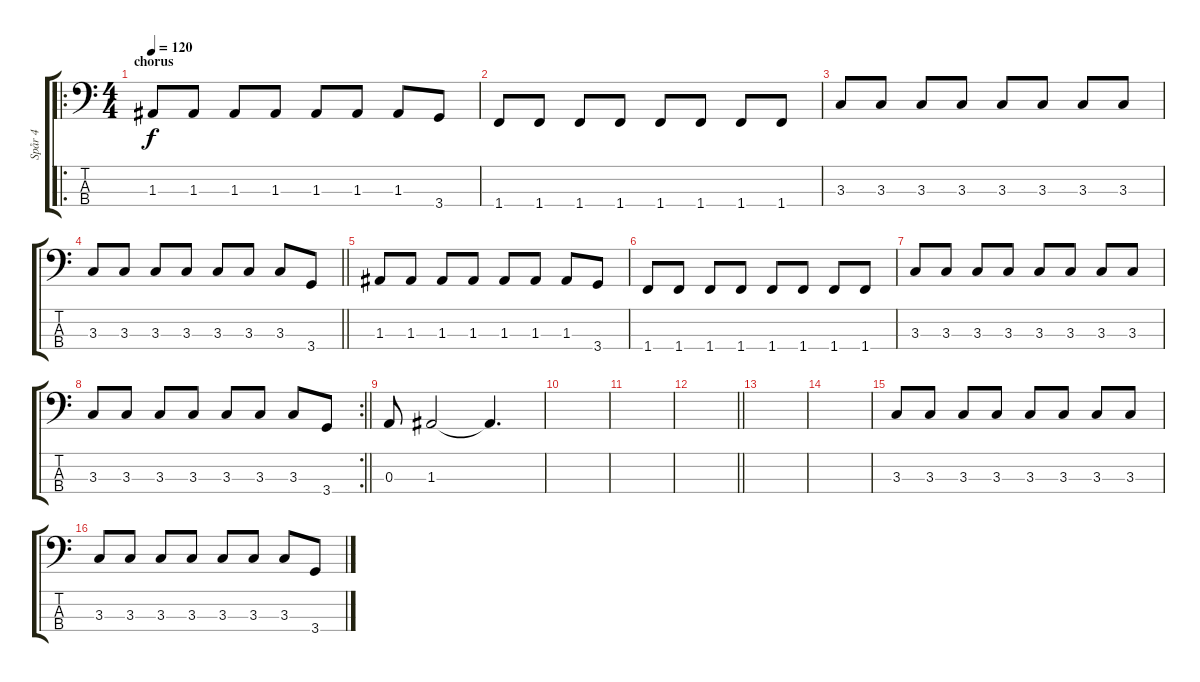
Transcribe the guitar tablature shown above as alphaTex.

\track ("Spår 4" "Spår 4") {instrument electricbassfinger}
\staff {score tabs}
\tuning (G2 D2 A1 E1) {hide}
\ro
\ts (4 4)
\section ("" "chorus")
\tempo 120
\clef f4
\ks c
1.3.8{dy f} 1.3.8 1.3.8 1.3.8 1.3.8 1.3.8 1.3.8 3.4.8 |
1.4.8 1.4.8 1.4.8 1.4.8 1.4.8 1.4.8 1.4.8 1.4.8 |
3.3.8 3.3.8 3.3.8 3.3.8 3.3.8 3.3.8 3.3.8 3.3.8 |
\barLineRight lightlight
3.3.8 3.3.8 3.3.8 3.3.8 3.3.8 3.3.8 3.3.8 3.4.8 |
1.3.8 1.3.8 1.3.8 1.3.8 1.3.8 1.3.8 1.3.8 3.4.8 |
1.4.8 1.4.8 1.4.8 1.4.8 1.4.8 1.4.8 1.4.8 1.4.8 |
3.3.8 3.3.8 3.3.8 3.3.8 3.3.8 3.3.8 3.3.8 3.3.8 |
\rc 2
\barLineRight lightlight
3.3.8 3.3.8 3.3.8 3.3.8 3.3.8 3.3.8 3.3.8 3.4.8 |
0.3.8 1.3.2 1.3{t}.4{d} |
|
|
\barLineRight lightlight
|
|
|
3.3.8 3.3.8 3.3.8 3.3.8 3.3.8 3.3.8 3.3.8 3.3.8 |
3.3.8 3.3.8 3.3.8 3.3.8 3.3.8 3.3.8 3.3.8 3.4.8
